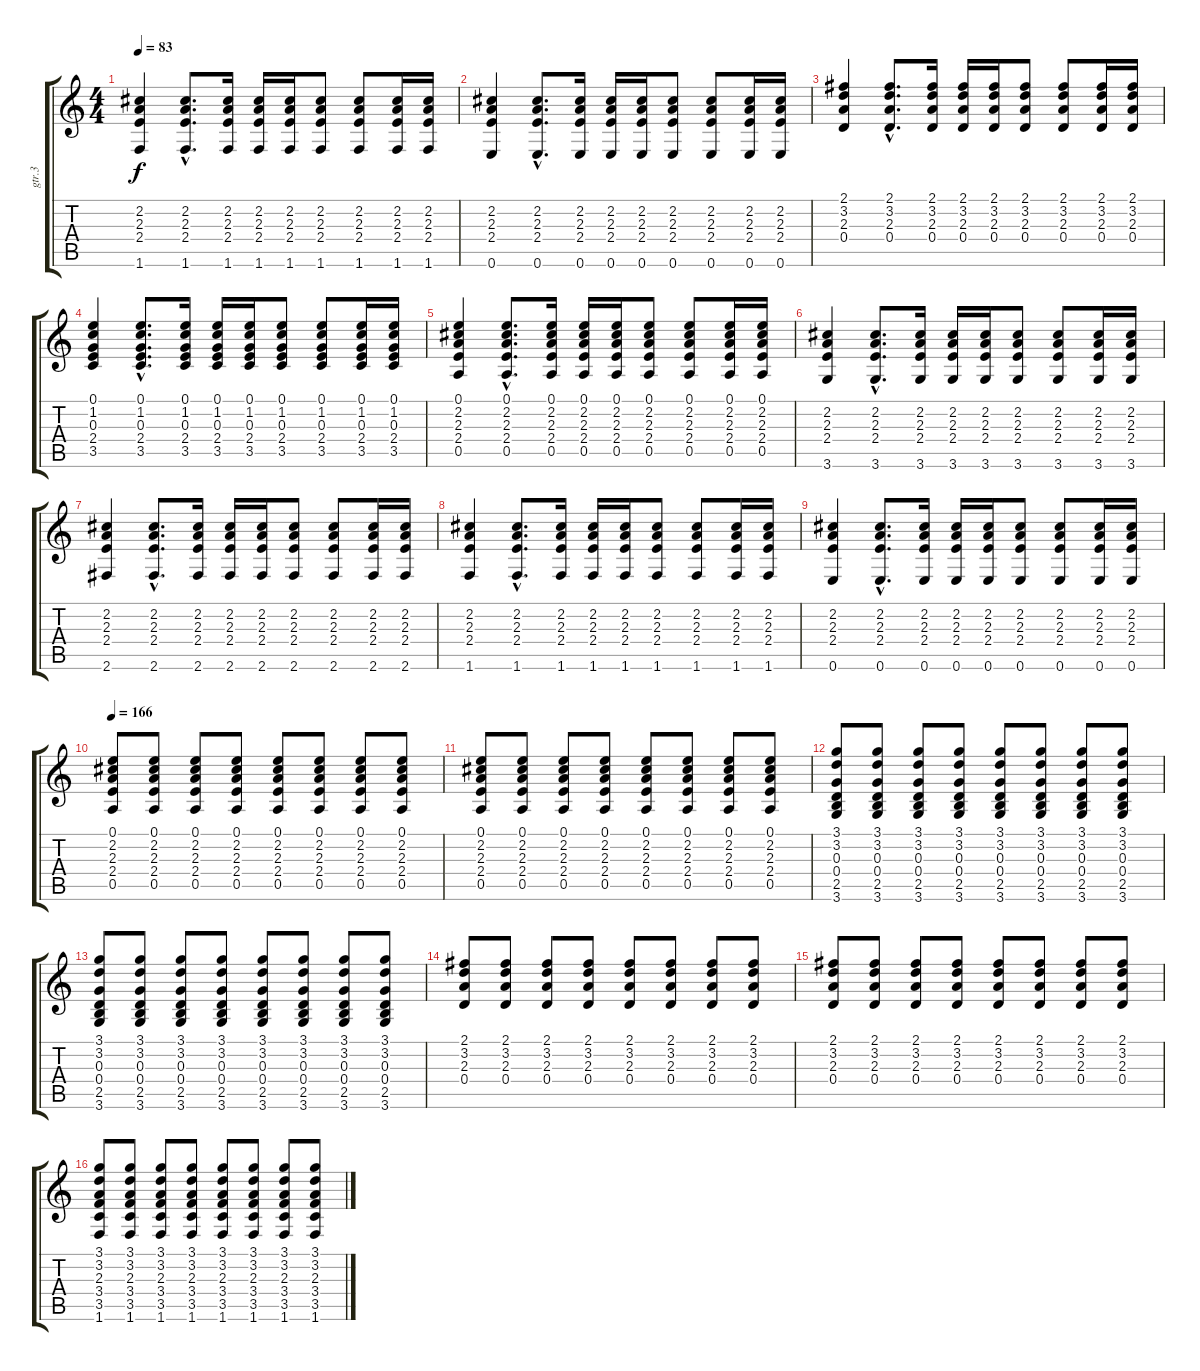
\track ("gtr.3" "gtr.3") {instrument acousticguitarsteel}
\staff {score tabs}
\tuning (E4 B3 G3 D3 A2 E2) {hide}
\ts (4 4)
\tempo 83
\clef g2
\ks c
(2.2 2.3 2.4 1.6).4{dy f} (2.2{hac} 2.3{hac} 2.4{hac} 1.6{hac}).8{d} (2.2 2.3 2.4 1.6).16 (2.2 2.3 2.4 1.6).16 (2.2 2.3 2.4 1.6).16 (2.2 2.3 2.4 1.6).8 (2.2 2.3 2.4 1.6).8 (2.2 2.3 2.4 1.6).16 (2.2 2.3 2.4 1.6).16 |
(2.2 2.3 2.4 0.6).4 (2.2{hac} 2.3{hac} 2.4{hac} 0.6{hac}).8{d} (2.2 2.3 2.4 0.6).16 (2.2 2.3 2.4 0.6).16 (2.2 2.3 2.4 0.6).16 (2.2 2.3 2.4 0.6).8 (2.2 2.3 2.4 0.6).8 (2.2 2.3 2.4 0.6).16 (2.2 2.3 2.4 0.6).16 |
(2.1 3.2 2.3 0.4).4 (2.1{hac} 3.2{hac} 2.3{hac} 0.4{hac}).8{d} (2.1 3.2 2.3 0.4).16 (2.1 3.2 2.3 0.4).16 (2.1 3.2 2.3 0.4).16 (2.1 3.2 2.3 0.4).8 (2.1 3.2 2.3 0.4).8 (2.1 3.2 2.3 0.4).16 (2.1 3.2 2.3 0.4).16 |
(0.1 1.2 0.3 2.4 3.5).4 (0.1{hac} 1.2{hac} 0.3{hac} 2.4{hac} 3.5{hac}).8{d} (0.1 1.2 0.3 2.4 3.5).16 (0.1 1.2 0.3 2.4 3.5).16 (0.1 1.2 0.3 2.4 3.5).16 (0.1 1.2 0.3 2.4 3.5).8 (0.1 1.2 0.3 2.4 3.5).8 (0.1 1.2 0.3 2.4 3.5).16 (0.1 1.2 0.3 2.4 3.5).16 |
(0.1 2.2 2.3 2.4 0.5).4 (0.1{hac} 2.2{hac} 2.3{hac} 2.4{hac} 0.5{hac}).8{d} (0.1 2.2 2.3 2.4 0.5).16 (0.1 2.2 2.3 2.4 0.5).16 (0.1 2.2 2.3 2.4 0.5).16 (0.1 2.2 2.3 2.4 0.5).8 (0.1 2.2 2.3 2.4 0.5).8 (0.1 2.2 2.3 2.4 0.5).16 (0.1 2.2 2.3 2.4 0.5).16 |
(2.2 2.3 2.4 3.6).4 (2.2{hac} 2.3{hac} 2.4{hac} 3.6{hac}).8{d} (2.2 2.3 2.4 3.6).16 (2.2 2.3 2.4 3.6).16 (2.2 2.3 2.4 3.6).16 (2.2 2.3 2.4 3.6).8 (2.2 2.3 2.4 3.6).8 (2.2 2.3 2.4 3.6).16 (2.2 2.3 2.4 3.6).16 |
(2.2 2.3 2.4 2.6).4 (2.2{hac} 2.3{hac} 2.4{hac} 2.6{hac}).8{d} (2.2 2.3 2.4 2.6).16 (2.2 2.3 2.4 2.6).16 (2.2 2.3 2.4 2.6).16 (2.2 2.3 2.4 2.6).8 (2.2 2.3 2.4 2.6).8 (2.2 2.3 2.4 2.6).16 (2.2 2.3 2.4 2.6).16 |
(2.2 2.3 2.4 1.6).4 (2.2{hac} 2.3{hac} 2.4{hac} 1.6{hac}).8{d} (2.2 2.3 2.4 1.6).16 (2.2 2.3 2.4 1.6).16 (2.2 2.3 2.4 1.6).16 (2.2 2.3 2.4 1.6).8 (2.2 2.3 2.4 1.6).8 (2.2 2.3 2.4 1.6).16 (2.2 2.3 2.4 1.6).16 |
(2.2 2.3 2.4 0.6).4 (2.2{hac} 2.3{hac} 2.4{hac} 0.6{hac}).8{d} (2.2 2.3 2.4 0.6).16 (2.2 2.3 2.4 0.6).16 (2.2 2.3 2.4 0.6).16 (2.2 2.3 2.4 0.6).8 (2.2 2.3 2.4 0.6).8 (2.2 2.3 2.4 0.6).16 (2.2 2.3 2.4 0.6).16 |
\tempo 166
(0.1 2.2 2.3 2.4 0.5).8 (0.1 2.2 2.3 2.4 0.5).8 (0.1 2.2 2.3 2.4 0.5).8 (0.1 2.2 2.3 2.4 0.5).8 (0.1 2.2 2.3 2.4 0.5).8 (0.1 2.2 2.3 2.4 0.5).8 (0.1 2.2 2.3 2.4 0.5).8 (0.1 2.2 2.3 2.4 0.5).8 |
(0.1 2.2 2.3 2.4 0.5).8 (0.1 2.2 2.3 2.4 0.5).8 (0.1 2.2 2.3 2.4 0.5).8 (0.1 2.2 2.3 2.4 0.5).8 (0.1 2.2 2.3 2.4 0.5).8 (0.1 2.2 2.3 2.4 0.5).8 (0.1 2.2 2.3 2.4 0.5).8 (0.1 2.2 2.3 2.4 0.5).8 |
(3.1 3.2 0.3 0.4 2.5 3.6).8 (3.1 3.2 0.3 0.4 2.5 3.6).8 (3.1 3.2 0.3 0.4 2.5 3.6).8 (3.1 3.2 0.3 0.4 2.5 3.6).8 (3.1 3.2 0.3 0.4 2.5 3.6).8 (3.1 3.2 0.3 0.4 2.5 3.6).8 (3.1 3.2 0.3 0.4 2.5 3.6).8 (3.1 3.2 0.3 0.4 2.5 3.6).8 |
(3.1 3.2 0.3 0.4 2.5 3.6).8 (3.1 3.2 0.3 0.4 2.5 3.6).8 (3.1 3.2 0.3 0.4 2.5 3.6).8 (3.1 3.2 0.3 0.4 2.5 3.6).8 (3.1 3.2 0.3 0.4 2.5 3.6).8 (3.1 3.2 0.3 0.4 2.5 3.6).8 (3.1 3.2 0.3 0.4 2.5 3.6).8 (3.1 3.2 0.3 0.4 2.5 3.6).8 |
(2.1 3.2 2.3 0.4).8 (2.1 3.2 2.3 0.4).8 (2.1 3.2 2.3 0.4).8 (2.1 3.2 2.3 0.4).8 (2.1 3.2 2.3 0.4).8 (2.1 3.2 2.3 0.4).8 (2.1 3.2 2.3 0.4).8 (2.1 3.2 2.3 0.4).8 |
(2.1 3.2 2.3 0.4).8 (2.1 3.2 2.3 0.4).8 (2.1 3.2 2.3 0.4).8 (2.1 3.2 2.3 0.4).8 (2.1 3.2 2.3 0.4).8 (2.1 3.2 2.3 0.4).8 (2.1 3.2 2.3 0.4).8 (2.1 3.2 2.3 0.4).8 |
(3.1 3.2 2.3 3.4 3.5 1.6).8 (3.1 3.2 2.3 3.4 3.5 1.6).8 (3.1 3.2 2.3 3.4 3.5 1.6).8 (3.1 3.2 2.3 3.4 3.5 1.6).8 (3.1 3.2 2.3 3.4 3.5 1.6).8 (3.1 3.2 2.3 3.4 3.5 1.6).8 (3.1 3.2 2.3 3.4 3.5 1.6).8 (3.1 3.2 2.3 3.4 3.5 1.6).8
